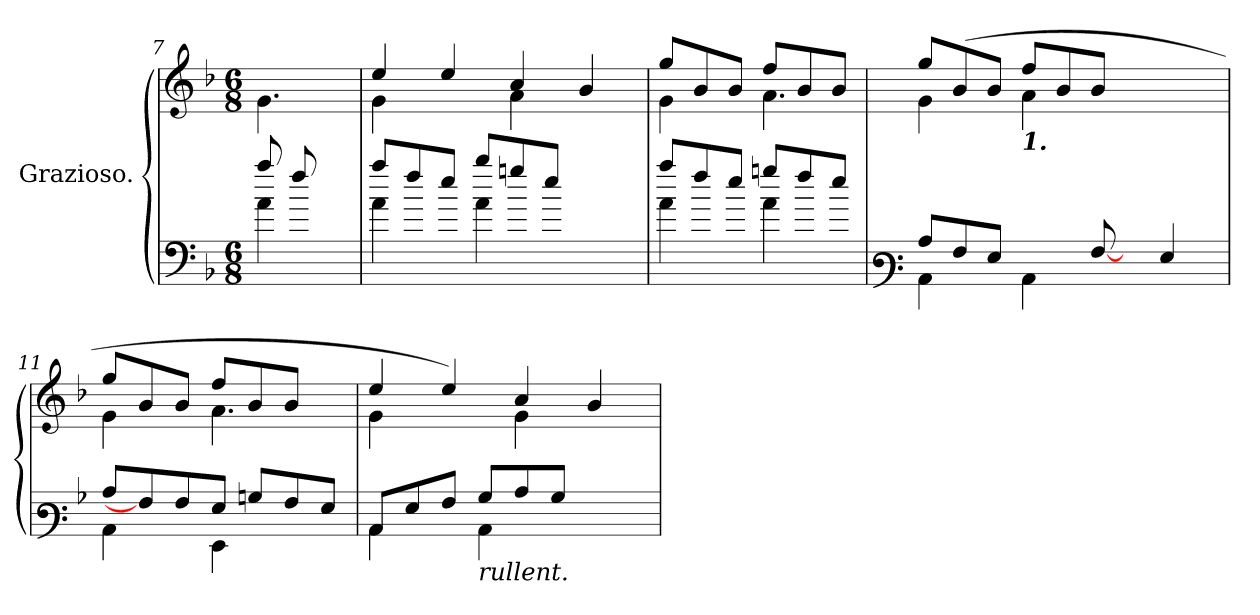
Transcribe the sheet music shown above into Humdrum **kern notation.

**kern	**kern
*part1	*part1
*staff2	*staff1
*I"Grazioso.	*
!!LO:LB:g=z
*clefF4	*clefG3
*k[b-]	*k[b-]
*M6/8	*M6/8
=7	=7
*^	*
8aa/L	4a\	4.e\
8ff/	.	.
8ryy	8ryy	.
=8	=8	=8
*	*	*^
8aa/L	4a\	4cc/	4e\
8ff/	.	.	.
8ee/J	8ryy	4cc/	4ryy
8bb-/L	4a\	.	.
8ggn/	.	4a/	4f\
8ee/J	4ryy	.	.
4ryy	.	4g/	4ryy
.	8ryy	.	.
=9	=9	=9	=9
8aa/L	4a\	8ee/L	4e\
8ff/	.	8g/	.
8ee/J	8ryy	8g/J	8ryy
8ggn/L	4a\	8dd/L	4.f\
8ff/	.	8g/	.
8ee/J	8ryy	8g/J	.
!!LO:LB:g=z	!!
=10	=10	=10	=10
*clefF3	*	*	*
8c/L	4C\	8ee/L	4e\
8A/	.	(>8g/	.
8G/J	2..ryy	8g/J	8ryy
!	!	!LO:TX:b:Bi:t=1.	!
4C\	.	8dd/L	4f\
.	.	8g/	.
[8A/	.	8g/J	4.ryy
8ryy	.	4.ryy	.
4G/	.	.	.
.	.	.	8ryy
=11	=11	=11	=11
8c/L	4C\	8ee/L	4e\
8A/]	.	8g/	.
8A/	8ryy	8g/J	8ryy
8G/J	4GG\	8dd/L	4.f\
8Bn/L	.	8g/	.
8A/	4ryy	8g/J	.
8G/J	.	8ryy	8ryy
=12	=12	=12	=12
8C/L	4C\	4cc/	4e\
8G/	.	.	.
8A/J	8ryy	4cc/)	4ryy
!LO:TX:b:i:t=rullent.	!	!	!
8B-/L	4C\	.	.
8c/	.	4a/	4e\
8B-/J	4ryy	.	.
4ryy	.	4g/	4ryy
.	8ryy	.	.
*v	*v	*	*
*	*v	*v
=	=
*-	*-
